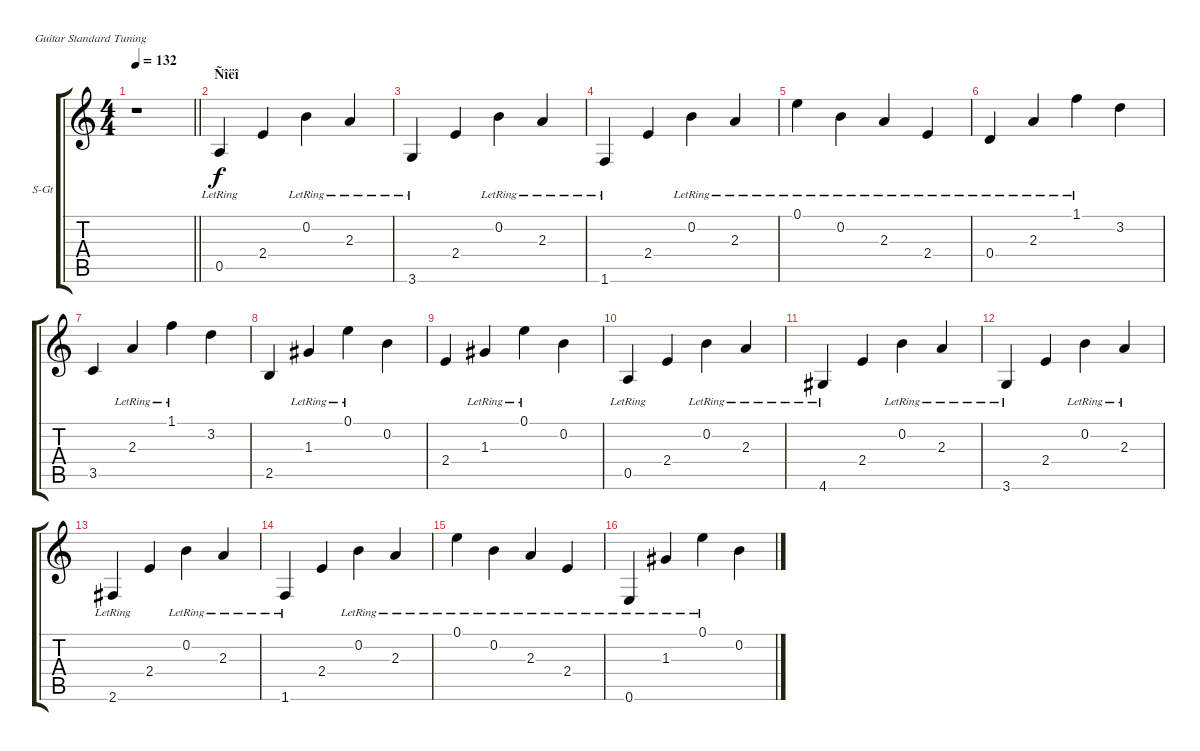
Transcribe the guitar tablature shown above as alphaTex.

\bracketExtendMode groupsimilarinstruments
\firstSystemTrackNameOrientation horizontal
\otherSystemsTrackNameOrientation horizontal
\track ("Äîðîæêà 1" "S-Gt") {instrument acousticguitarsteel}
\staff {score tabs}
\tuning (E4 B3 G3 D3 A2 E2)
\ts (4 4)
\tempo 132
\clef g2
\barLineRight lightlight
\ks c
r.1{dy f} |
\section ("" "Ñîëî")
0.5{lr}.4 2.4.4 0.2{lr}.4 2.3{lr}.4 |
3.6{lr}.4 2.4.4 0.2{lr}.4 2.3{lr}.4 |
1.6{lr}.4 2.4.4 0.2{lr}.4 2.3{lr}.4 |
0.1{lr}.4 0.2{lr}.4 2.3{lr}.4 2.4{lr}.4 |
0.4{lr}.4 2.3{lr}.4 1.1{lr}.4 3.2.4 |
3.5.4 2.3{lr}.4 1.1{lr}.4 3.2.4 |
2.5.4 1.3{lr}.4 0.1{lr}.4 0.2.4 |
2.4.4 1.3{lr}.4 0.1{lr}.4 0.2.4 |
0.5{lr}.4 2.4.4 0.2{lr}.4 2.3{lr}.4 |
4.6{lr}.4 2.4.4 0.2{lr}.4 2.3{lr}.4 |
3.6{lr}.4 2.4.4 0.2{lr}.4 2.3{lr}.4 |
2.6{lr}.4 2.4.4 0.2{lr}.4 2.3{lr}.4 |
1.6{lr}.4 2.4.4 0.2{lr}.4 2.3{lr}.4 |
0.1{lr}.4 0.2{lr}.4 2.3{lr}.4 2.4{lr}.4 |
0.6{lr}.4 1.3{lr}.4 0.1{lr}.4 0.2.4
